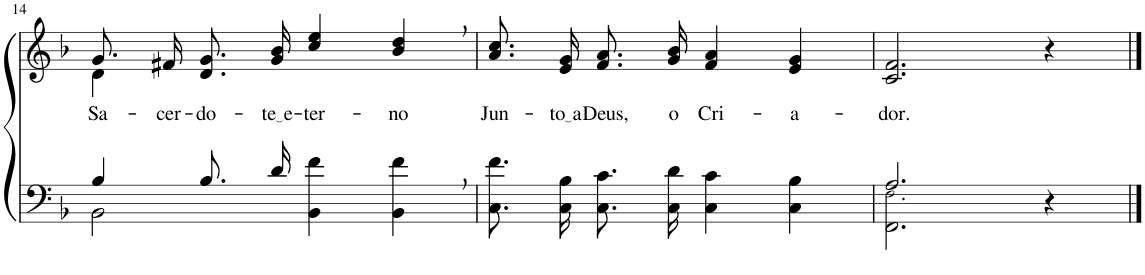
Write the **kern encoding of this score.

**kern	**kern	**text
*part2	*part1	*part1
*staff2	*staff1	*staff1
*I"Parte III e IV	*I"Parte I e II	*
!!LO:PB:g=z
*clefF4	*clefG2	*
*Trd1c2	*Trd1c2	*
*k[b-]	*k[b-]	*
*M4/4	*M4/4	*
=14	=14	=14
*^	*^	*
!	!	!	!	!LO:LY:b
4B-/	2BB-\	8.g/L	4d\	Sa-
!	!	!	!	!LO:LY:b
.	.	16f#X/Jk	.	-cer-
!	!	!	!	!LO:LY:b
8.B-/L	.	8.d/ 8.g/L	2.ryy	-do-
!	!	!	!	!LO:LY:b
16d/Jk	.	16g/ 16b-/Jk	.	te e
!	!	!	!	!LO:LY:b
2ryy	4BB-\ 4f\	4cc/ 4ee/	.	-ter-
!	!	!	!	!LO:LY:b
.	4BB-\ 4f\	4b-/, 4dd/,	.	-no
*	*	*v	*v	*
=15	=15	=15	=15
!	!	!	!LO:LY:b
*v	*v	*	*
8.C\ 8.f\L	8.a/ 8.cc/L	Jun-
!	!	!LO:LY:b
16C\ 16B-\Jk	16e/ 16g/Jk	to a
!	!	!LO:LY:b
8.C\ 8.c\L	8.f/ 8.a/L	Deus,
!	!	!LO:LY:b
16C\ 16d\Jk	16g/ 16b-/Jk	o
!	!	!LO:LY:b
4C\ 4c\	4f/ 4a/	Cri-
!	!	!LO:LY:b
4C\ 4B-\	4e/ 4g/	-a-
=16	=16	=16
*^	*	*
!	!	!	!LO:LY:b
2.A/	2.FF\ 2.F!\	2.c/ 2.f/	-dor.
4r	4ryy	4r	.
*v	*v	*	*
==	==	==
*-	*-	*-
